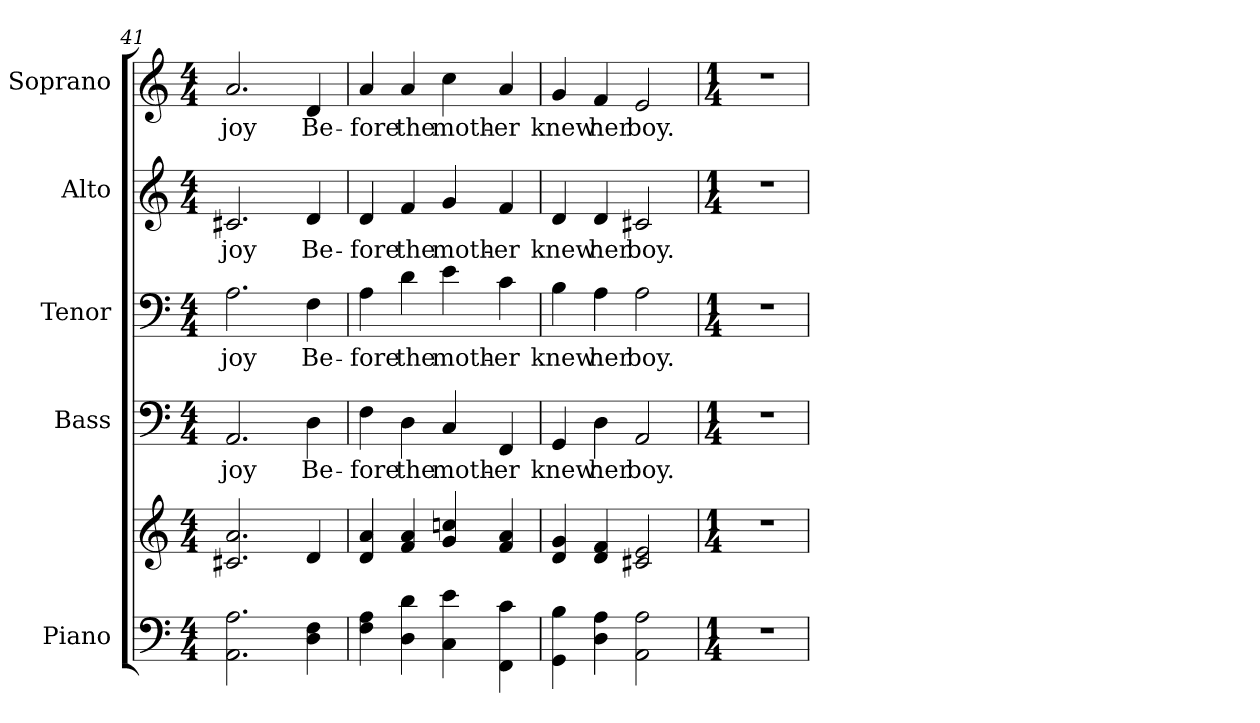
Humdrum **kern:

**kern	**kern	**kern	**text	**kern	**text	**kern	**text	**kern	**text
*part5	*part5	*part4	*part4	*part3	*part3	*part2	*part2	*part1	*part1
*staff6	*staff5	*staff4	*staff4	*staff3	*staff3	*staff2	*staff2	*staff1	*staff1
*I"Piano	*	*I"Bass	*	*I"Tenor	*	*I"Alto	*	*I"Soprano	*
*I'Pno.	*	*I'B.	*	*I'T.	*	*I'A.	*	*I'S.	*
!!LO:PB:g=z
*clefF4	*clefG2	*clefF4	*	*clefF4	*	*clefG2	*	*clefG2	*
*k[]	*k[]	*k[]	*	*k[]	*	*k[]	*	*k[]	*
*C:	*C:	*C:	*	*C:	*	*C:	*	*C:	*
*M4/4	*M4/4	*M4/4	*	*M4/4	*	*M4/4	*	*M4/4	*
=41	=41	=41	=41	=41	=41	=41	=41	=41	=41
!	!	!	!LO:LY:b:color=#000000	!	!	!	!	!	!
!	!	!	!	!	!LO:LY:b:color=#000000	!	!	!	!
!	!	!	!	!	!	!	!LO:LY:b:color=#000000	!	!
!	!	!	!	!	!	!	!	!	!LO:LY:b:color=#000000
2.AAi\ 2.Ai	2.c#Xi/ 2.ai	2.AAi/	joy	2.Ai\	joy	2.c#Xi/	joy	2.ai/	joy
!	!	!	!LO:LY:b:color=#000000	!	!	!	!	!	!
!	!	!	!	!	!LO:LY:b:color=#000000	!	!	!	!
!	!	!	!	!	!	!	!LO:LY:b:color=#000000	!	!
!	!	!	!	!	!	!	!	!	!LO:LY:b:color=#000000
4Di\ 4Fi	4di/	4Di\	Be-	4Fi\	Be-	4di/	Be-	4di/	Be-
=42	=42	=42	=42	=42	=42	=42	=42	=42	=42
!	!	!	!LO:LY:b:color=#000000	!	!	!	!	!	!
!	!	!	!	!	!LO:LY:b:color=#000000	!	!	!	!
!	!	!	!	!	!	!	!LO:LY:b:color=#000000	!	!
!	!	!	!	!	!	!	!	!	!LO:LY:b:color=#000000
4Fi\ 4Ai	4di/ 4ai	4Fi\	-fore	4Ai\	-fore	4di/	-fore	4ai/	-fore
!	!	!	!LO:LY:b:color=#000000	!	!	!	!	!	!
!	!	!	!	!	!LO:LY:b:color=#000000	!	!	!	!
!	!	!	!	!	!	!	!LO:LY:b:color=#000000	!	!
!	!	!	!	!	!	!	!	!	!LO:LY:b:color=#000000
4Di\ 4di	4fi/ 4ai	4Di\	the	4di\	the	4fi/	the	4ai/	the
!	!	!	!LO:LY:b:color=#000000	!	!	!	!	!	!
!	!	!	!	!	!LO:LY:b:color=#000000	!	!	!	!
!	!	!	!	!	!	!	!LO:LY:b:color=#000000	!	!
!	!	!	!	!	!	!	!	!	!LO:LY:b:color=#000000
4Ci\ 4ei	4gi/ 4ccni	4Ci/	moth-	4ei\	moth-	4gi/	moth-	4cci\	moth-
!	!	!	!LO:LY:b:color=#000000	!	!	!	!	!	!
!	!	!	!	!	!LO:LY:b:color=#000000	!	!	!	!
!	!	!	!	!	!	!	!LO:LY:b:color=#000000	!	!
!	!	!	!	!	!	!	!	!	!LO:LY:b:color=#000000
4FFi\ 4ci	4fi/ 4ai	4FFi/	-er	4ci\	-er	4fi/	-er	4ai/	-er
!!LO:PB:g=z
=43	=43	=43	=43	=43	=43	=43	=43	=43	=43
!	!	!	!LO:LY:b:color=#000000	!	!	!	!	!	!
!	!	!	!	!	!LO:LY:b:color=#000000	!	!	!	!
!	!	!	!	!	!	!	!LO:LY:b:color=#000000	!	!
!	!	!	!	!	!	!	!	!	!LO:LY:b:color=#000000
4GGi\ 4Bi	4di/ 4gi	4GGi/	knew	4Bi\	knew	4di/	knew	4gi/	knew
!	!	!	!LO:LY:b:color=#000000	!	!	!	!	!	!
!	!	!	!	!	!LO:LY:b:color=#000000	!	!	!	!
!	!	!	!	!	!	!	!LO:LY:b:color=#000000	!	!
!	!	!	!	!	!	!	!	!	!LO:LY:b:color=#000000
4Di\ 4Ai	4di/ 4fi	4Di\	her	4Ai\	her	4di/	her	4fi/	her
!	!	!	!LO:LY:b:color=#000000	!	!	!	!	!	!
!	!	!	!	!	!LO:LY:b:color=#000000	!	!	!	!
!	!	!	!	!	!	!	!LO:LY:b:color=#000000	!	!
!	!	!	!	!	!	!	!	!	!LO:LY:b:color=#000000
2AAi\ 2Ai	2c#Xi/ 2ei	2AAi/	boy.	2Ai\	boy.	2c#Xi/	boy.	2ei/	boy.
=44	=44	=44	=44	=44	=44	=44	=44	=44	=44
*M1/4	*M1/4	*M1/4	*	*M1/4	*	*M1/4	*	*M1/4	*
!LO:N:vis=1	!LO:N:vis=1	!LO:N:vis=1	!	!LO:N:vis=1	!	!LO:N:vis=1	!	!LO:N:vis=1	!
4r	4r	4r	.	4r	.	4r	.	4r	.
=	=	=	=	=	=	=	=	=	=
*-	*-	*-	*-	*-	*-	*-	*-	*-	*-
